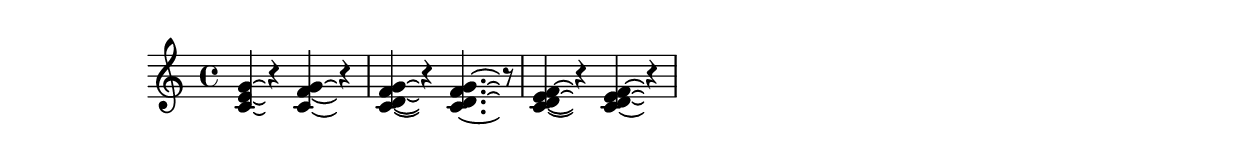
%% Do not edit this file; it is auto-generated from LSR http://lsr.dsi.unimi.it
%% This file is in the public domain.
\version "2.11.55"

\header {
  lsrtags = "expressive-marks, keyboards, fretted-strings"

  texidoc = "
Laissez vibrer ties have a fixed size. Their formatting can be tuned
using @code{'tie-configuration}. 

"
  doctitle = "Laissez vibrer ties"
} % begin verbatim
\relative c' {
  <c e g>4\laissezVibrer r <c f g>\laissezVibrer r
  <c d f g>4\laissezVibrer r <c d f g>4.\laissezVibrer r8

  <c d e f>4\laissezVibrer r
  \override LaissezVibrerTieColumn #'tie-configuration
     = #`((-7 . ,DOWN)
          (-5 . ,DOWN)
          (-3 . ,UP)
          (-1 . ,UP))
  <c d e f>4\laissezVibrer r
}
